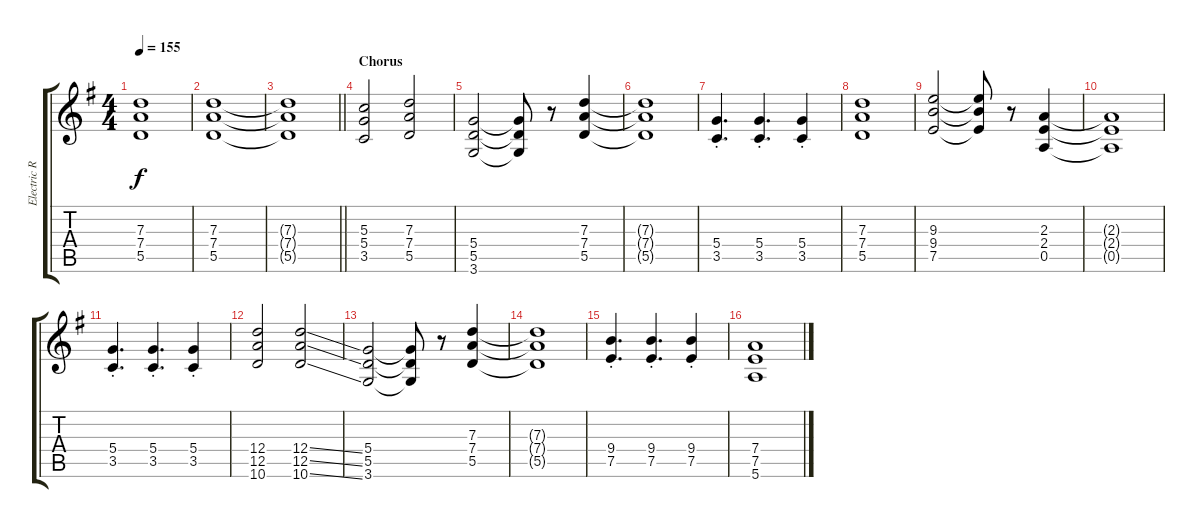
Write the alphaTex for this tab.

\track ("Electric Rythm Guitar" "Electric R") {instrument distortionguitar}
\staff {score tabs}
\tuning (E4 B3 G3 D3 A2 E2) {hide}
\ts (4 4)
\tempo 155
\clef g2
\ks g
(7.3{t} 7.4{t} 5.5{t}).1{dy f} |
(7.3 7.4 5.5).1 |
\barLineRight lightlight
(7.3{t} 7.4{t} 5.5{t}).1 |
\section ("" "Chorus")
(5.3 5.4 3.5).2 (7.3 7.4 5.5).2 |
(5.4 5.5 3.6).2 (5.4{t} 5.5{t} 3.6{t}).8 r.8 (7.3 7.4 5.5).4 |
(7.3{t} 7.4{t} 5.5{t}).1 |
(5.4{st} 3.5{st}).4{d} (5.4{st} 3.5{st}).4{d} (5.4{st} 3.5{st}).4 |
(7.3 7.4 5.5).1 |
(9.3 9.4 7.5).2 (9.3{t} 9.4{t} 7.5{t}).8 r.8 (2.3 2.4 0.5).4 |
(2.3{t} 2.4{t} 0.5{t}).1 |
(5.4{st} 3.5{st}).4{d} (5.4{st} 3.5{st}).4{d} (5.4{st} 3.5{st}).4 |
(12.4 12.5 10.6).2 (12.4{ss} 12.5{ss} 10.6{ss}).2 |
(5.4 5.5 3.6).2 (5.4{t} 5.5{t} 3.6{t}).8 r.8 (7.3 7.4 5.5).4 |
(7.3{t} 7.4{t} 5.5{t}).1 |
(9.4{st} 7.5{st}).4{d} (9.4{st} 7.5{st}).4{d} (9.4{st} 7.5{st}).4 |
(7.4 7.5 5.6).1
